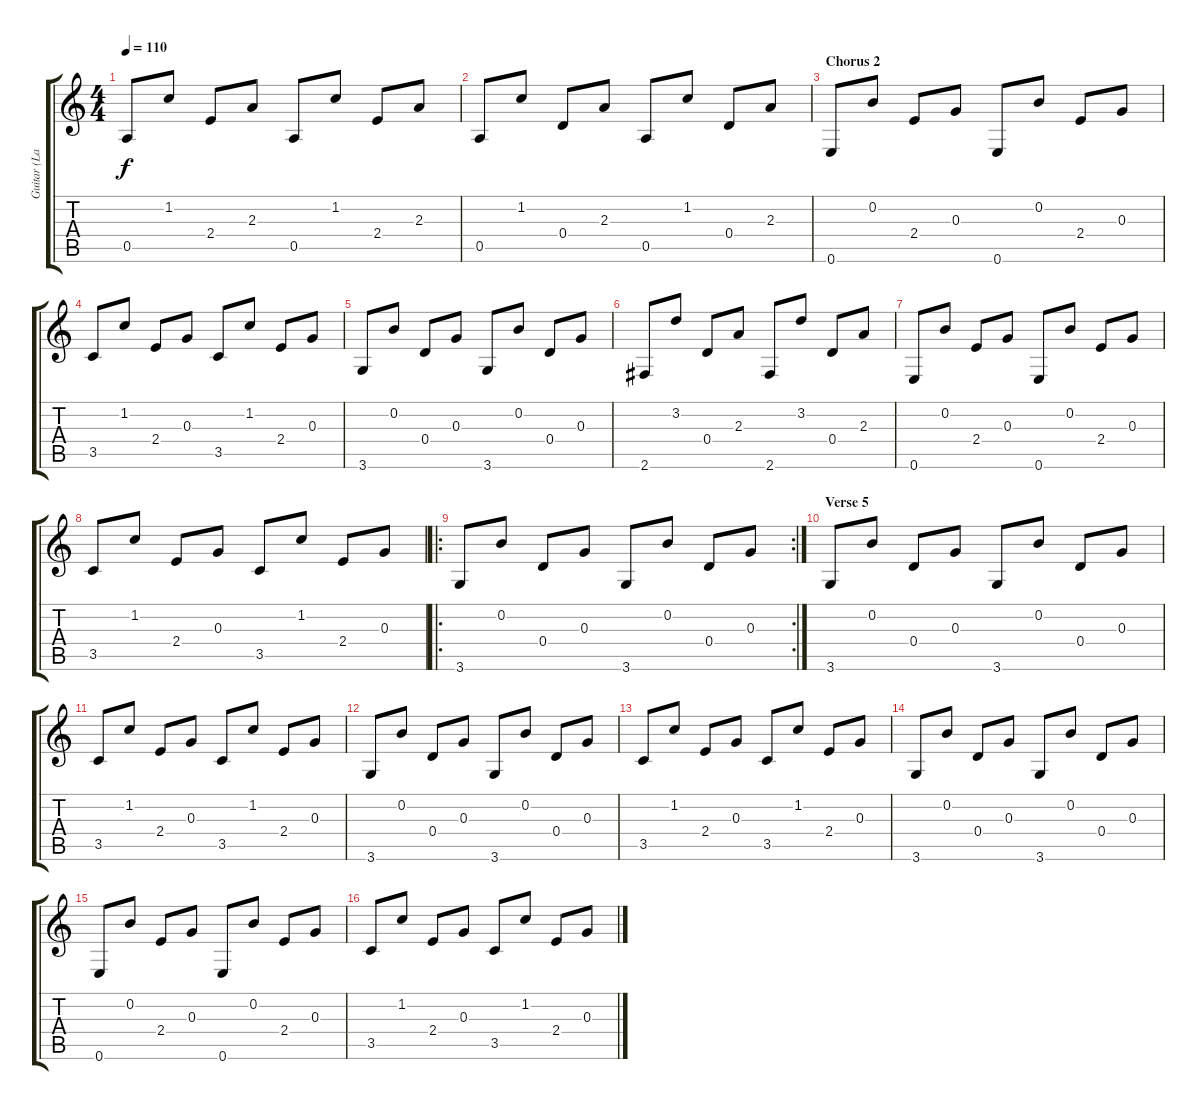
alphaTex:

\track ("Guitar (Lars)" "Guitar (La") {instrument acousticguitarnylon}
\staff {score tabs}
\tuning (E4 B3 G3 D3 A2 E2) {hide}
\ts (4 4)
\tempo 110
\clef g2
\ks c
0.5.8{dy f} 1.2.8 2.4.8 2.3.8 0.5.8 1.2.8 2.4.8 2.3.8 |
0.5.8 1.2.8 0.4.8 2.3.8 0.5.8 1.2.8 0.4.8 2.3.8 |
\section ("" "Chorus 2")
0.6.8 0.2.8 2.4.8 0.3.8 0.6.8 0.2.8 2.4.8 0.3.8 |
3.5.8 1.2.8 2.4.8 0.3.8 3.5.8 1.2.8 2.4.8 0.3.8 |
3.6.8 0.2.8 0.4.8 0.3.8 3.6.8 0.2.8 0.4.8 0.3.8 |
2.6.8 3.2.8 0.4.8 2.3.8 2.6.8 3.2.8 0.4.8 2.3.8 |
0.6.8 0.2.8 2.4.8 0.3.8 0.6.8 0.2.8 2.4.8 0.3.8 |
3.5.8 1.2.8 2.4.8 0.3.8 3.5.8 1.2.8 2.4.8 0.3.8 |
\ro
\rc 2
3.6.8 0.2.8 0.4.8 0.3.8 3.6.8 0.2.8 0.4.8 0.3.8 |
\section ("" "Verse 5")
3.6.8 0.2.8 0.4.8 0.3.8 3.6.8 0.2.8 0.4.8 0.3.8 |
3.5.8 1.2.8 2.4.8 0.3.8 3.5.8 1.2.8 2.4.8 0.3.8 |
3.6.8 0.2.8 0.4.8 0.3.8 3.6.8 0.2.8 0.4.8 0.3.8 |
3.5.8 1.2.8 2.4.8 0.3.8 3.5.8 1.2.8 2.4.8 0.3.8 |
3.6.8 0.2.8 0.4.8 0.3.8 3.6.8 0.2.8 0.4.8 0.3.8 |
0.6.8 0.2.8 2.4.8 0.3.8 0.6.8 0.2.8 2.4.8 0.3.8 |
3.5.8 1.2.8 2.4.8 0.3.8 3.5.8 1.2.8 2.4.8 0.3.8
